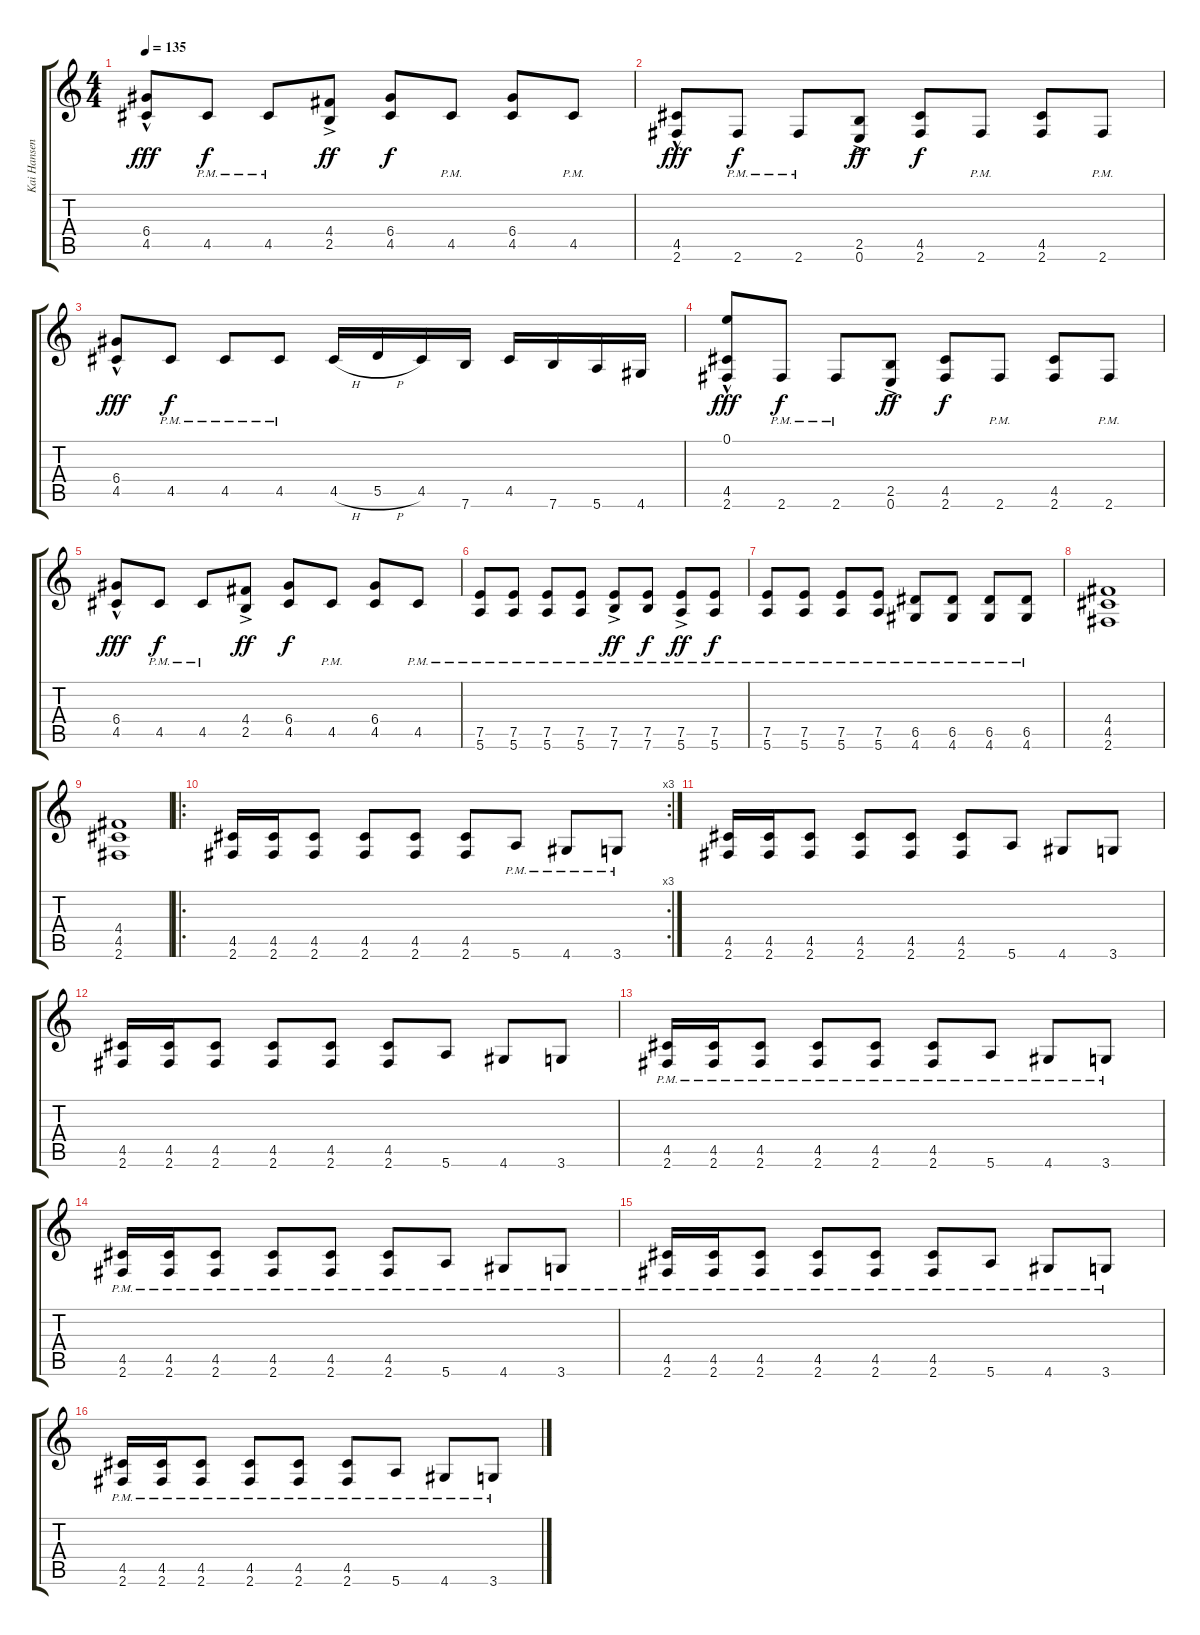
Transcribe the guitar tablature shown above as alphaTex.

\track ("Kai Hansen" "Kai Hansen") {instrument distortionguitar}
\staff {score tabs}
\tuning (E4 B3 G3 D3 A2 E2) {hide}
\ts (4 4)
\tempo 135
\clef g2
\ks c
(6.4 4.5{hac}).8{dy fff} 4.5{pm}.8{dy f} 4.5{pm}.8 (4.4 2.5{ac}).8{dy ff} (6.4 4.5).8{dy f} 4.5{pm}.8 (6.4 4.5).8 4.5{pm}.8 |
(4.5 2.6{hac}).8{dy fff} 2.6{pm}.8{dy f} 2.6{pm}.8 (2.5 0.6{ac}).8{dy ff} (4.5 2.6).8{dy f} 2.6{pm}.8 (4.5 2.6).8 2.6{pm}.8 |
(6.4 4.5{hac}).8{dy fff} 4.5{pm}.8{dy f} 4.5{pm}.8 4.5{pm}.8 4.5{h}.16 5.5{h}.16 4.5.16 7.6.16 4.5.16 7.6.16 5.6.16 4.6.16 |
(0.1 4.5 2.6{hac}).8{dy fff} 2.6{pm}.8{dy f} 2.6{pm}.8 (2.5 0.6{ac}).8{dy ff} (4.5 2.6).8{dy f} 2.6{pm}.8 (4.5 2.6).8 2.6{pm}.8 |
(6.4 4.5{hac}).8{dy fff} 4.5{pm}.8{dy f} 4.5{pm}.8 (4.4 2.5{ac}).8{dy ff} (6.4 4.5).8{dy f} 4.5{pm}.8 (6.4 4.5).8 4.5{pm}.8 |
(7.5{pm} 5.6{pm}).8 (7.5{pm} 5.6{pm}).8 (7.5{pm} 5.6{pm}).8 (7.5{pm} 5.6{pm}).8 (7.5{pm} 7.6{ac pm}).8{dy ff} (7.5{pm} 7.6{pm}).8{dy f} (7.5{pm} 5.6{ac pm}).8{dy ff} (7.5{pm} 5.6{pm}).8{dy f} |
(7.5{pm} 5.6{pm}).8 (7.5{pm} 5.6{pm}).8 (7.5{pm} 5.6{pm}).8 (7.5{pm} 5.6{pm}).8 (6.5{pm} 4.6{pm}).8 (6.5{pm} 4.6{pm}).8 (6.5{pm} 4.6{pm}).8 (6.5{pm} 4.6{pm}).8 |
(4.4 4.5 2.6).1 |
(4.4 4.5 2.6).1 |
\ro
\rc 3
(4.5 2.6).16 (4.5 2.6).16 (4.5 2.6).8 (4.5 2.6).8 (4.5 2.6).8 (4.5 2.6).8 5.6{pm}.8 4.6{pm}.8 3.6{pm}.8 |
(4.5 2.6).16 (4.5 2.6).16 (4.5 2.6).8 (4.5 2.6).8 (4.5 2.6).8 (4.5 2.6).8 5.6.8 4.6.8 3.6.8 |
(4.5 2.6).16 (4.5 2.6).16 (4.5 2.6).8 (4.5 2.6).8 (4.5 2.6).8 (4.5 2.6).8 5.6.8 4.6.8 3.6.8 |
(4.5{pm} 2.6{pm}).16 (4.5{pm} 2.6{pm}).16 (4.5{pm} 2.6{pm}).8 (4.5{pm} 2.6{pm}).8 (4.5{pm} 2.6{pm}).8 (4.5{pm} 2.6{pm}).8 5.6{pm}.8 4.6{pm}.8 3.6{pm}.8 |
(4.5{pm} 2.6{pm}).16 (4.5{pm} 2.6{pm}).16 (4.5{pm} 2.6{pm}).8 (4.5{pm} 2.6{pm}).8 (4.5{pm} 2.6{pm}).8 (4.5{pm} 2.6{pm}).8 5.6{pm}.8 4.6{pm}.8 3.6{pm}.8 |
(4.5{pm} 2.6{pm}).16 (4.5{pm} 2.6{pm}).16 (4.5{pm} 2.6{pm}).8 (4.5{pm} 2.6{pm}).8 (4.5{pm} 2.6{pm}).8 (4.5{pm} 2.6{pm}).8 5.6{pm}.8 4.6{pm}.8 3.6{pm}.8 |
(4.5{pm} 2.6{pm}).16 (4.5{pm} 2.6{pm}).16 (4.5{pm} 2.6{pm}).8 (4.5{pm} 2.6{pm}).8 (4.5{pm} 2.6{pm}).8 (4.5{pm} 2.6{pm}).8 5.6{pm}.8 4.6{pm}.8 3.6{pm}.8
